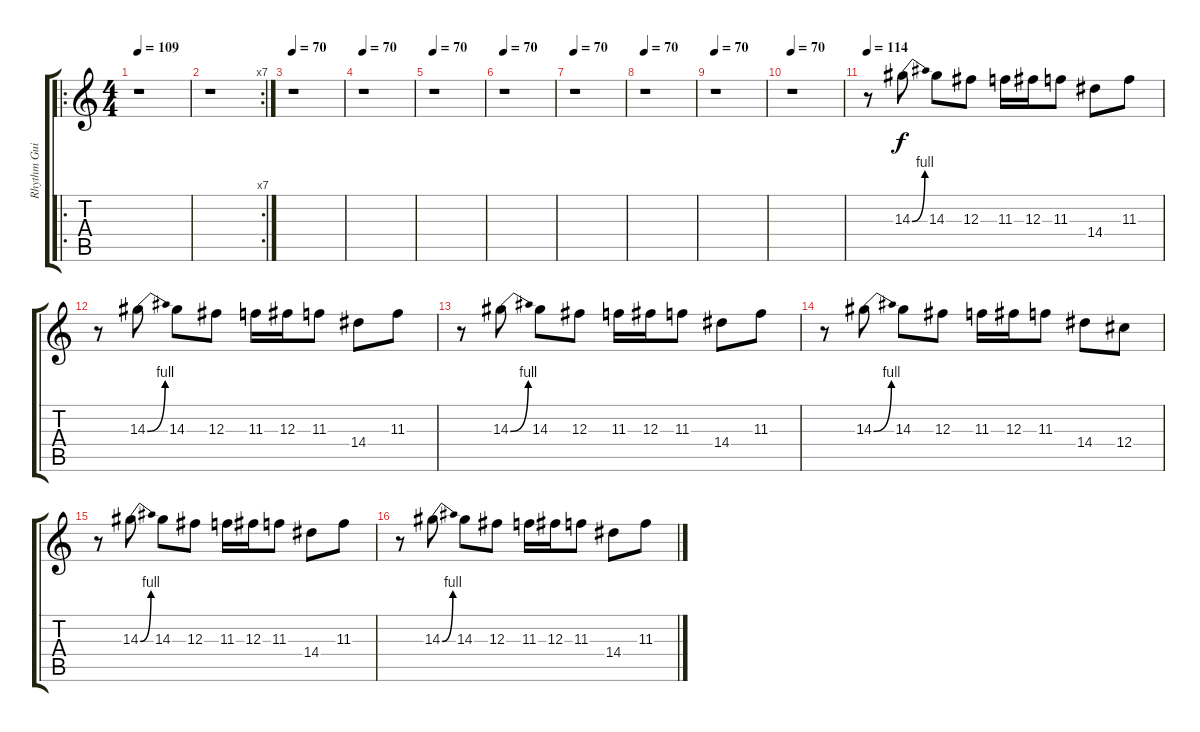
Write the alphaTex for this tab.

\track ("Rhythm Guitar" "Rhythm Gui") {instrument distortionguitar}
\staff {score tabs}
\tuning (Eb4 Bb3 Gb3 Db3 Ab2 Eb2) {hide}
\ro
\ts (4 4)
\tempo 109
\tempo 70
\tempo 109
\clef g2
\ks c
r.1{dy f instrument distortionguitar} |
\rc 7
r.1 |
\tempo 70
r.1 |
\tempo 70
r.1 |
\tempo 70
r.1 |
\tempo 70
r.1 |
\tempo 70
r.1 |
\tempo 70
r.1 |
\tempo 70
r.1 |
\tempo 70
r.1 |
\tempo 114
r.8 14.3{be (bend 0 0 60 4)}.8 14.3.8 12.3.8 11.3.16 12.3.16 11.3.8 14.4.8 11.3.8 |
r.8 14.3{be (bend 0 0 60 4)}.8 14.3.8 12.3.8 11.3.16 12.3.16 11.3.8 14.4.8 11.3.8 |
r.8 14.3{be (bend 0 0 60 4)}.8 14.3.8 12.3.8 11.3.16 12.3.16 11.3.8 14.4.8 11.3.8 |
r.8 14.3{be (bend 0 0 60 4)}.8 14.3.8 12.3.8 11.3.16 12.3.16 11.3.8 14.4.8 12.4.8 |
r.8 14.3{be (bend 0 0 60 4)}.8 14.3.8 12.3.8 11.3.16 12.3.16 11.3.8 14.4.8 11.3.8 |
r.8 14.3{be (bend 0 0 60 4)}.8 14.3.8 12.3.8 11.3.16 12.3.16 11.3.8 14.4.8 11.3.8
